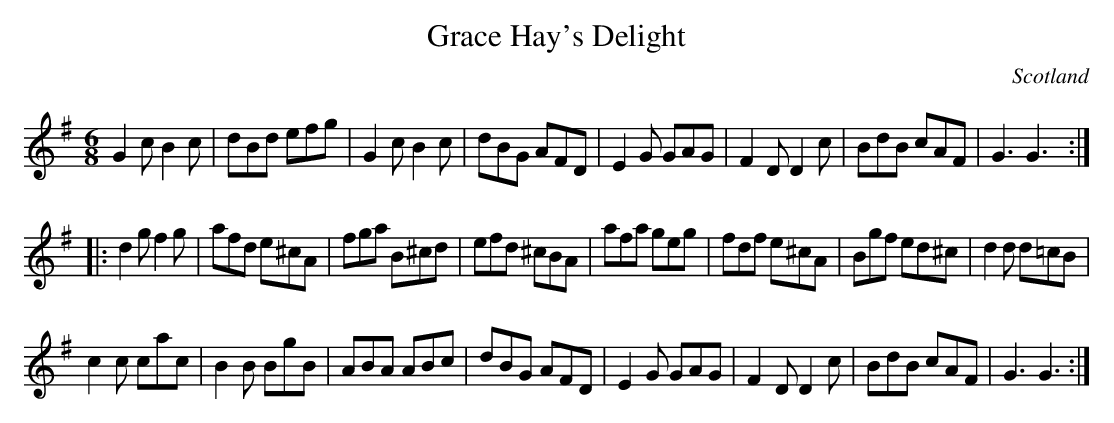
X:1
T:Grace Hay's Delight
L:1/8
M:6/8
O:Scotland
K:G major
G2c B2c  | dBd efg  | G2c B2c  | dBG AFD  | \
E2G GAG  | F2D D2c  | BdB cAF  | G3 G3   ::
d2g f2g  | afd e^cA | fga B^cd | efd ^cBA | \
afa geg  | fdf e^cA | Bgf ed^c | d2d d=cB |
c2c cac  | B2B BgB  | ABA ABc  | dBG AFD  | \
E2G GAG  | F2D D2c  | BdB cAF  | G3 G3   :|
